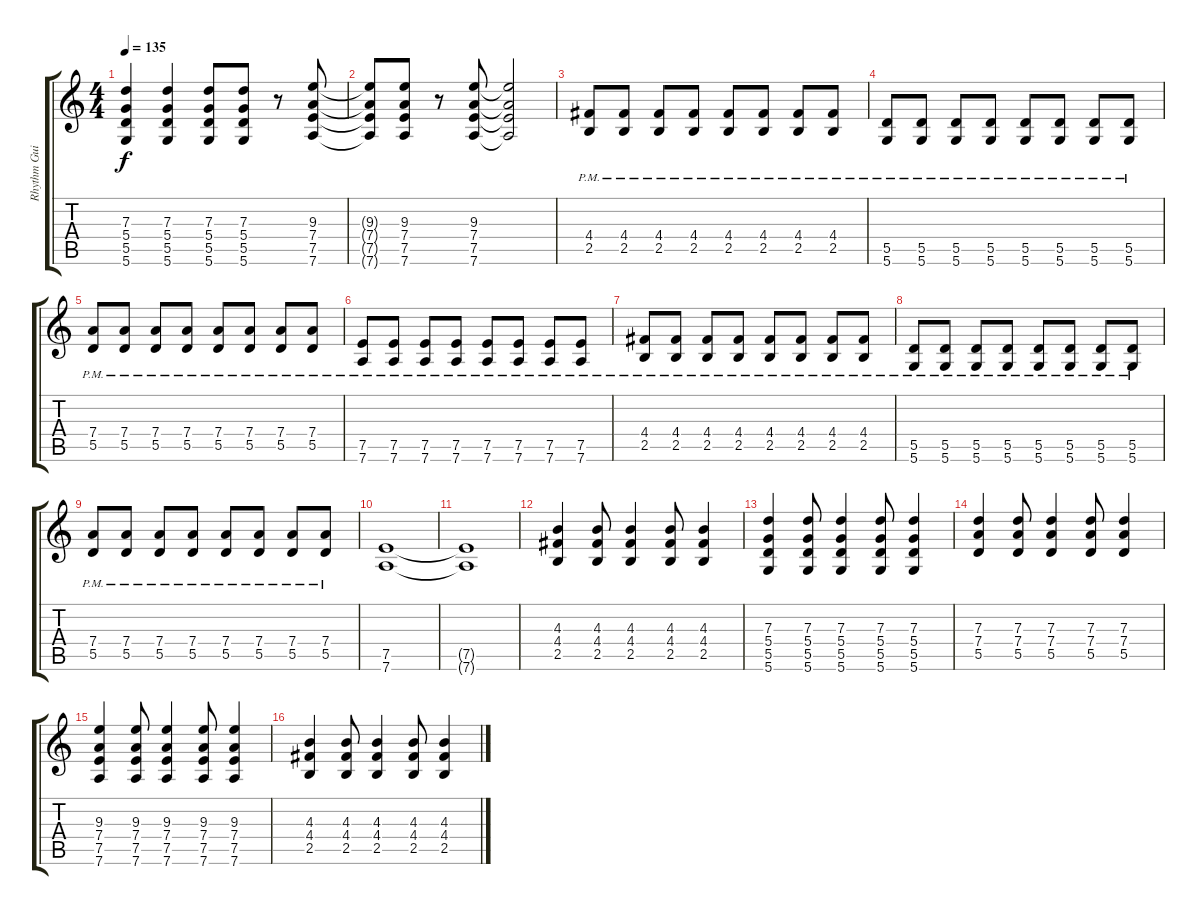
\track ("Rhythm Guitar II (Marek)" "Rhythm Gui") {instrument distortionguitar}
\staff {score tabs}
\tuning (E4 B3 G3 D3 A2 D2) {hide}
\ts (4 4)
\tempo 135
\clef g2
\ks c
(7.3 5.4 5.5 5.6).4{dy f} (7.3 5.4 5.5 5.6).4 (7.3 5.4 5.5 5.6).8 (7.3 5.4 5.5 5.6).8 r.8 (9.3 7.4 7.5 7.6).8 |
(9.3{t} 7.4{t} 7.5{t} 7.6{t}).8 (9.3 7.4 7.5 7.6).8 r.8 (9.3 7.4 7.5 7.6).8 (9.3{t} 7.4{t} 7.5{t} 7.6{t}).2 |
(4.4{pm} 2.5{pm}).8{instrument electricguitarmuted} (4.4{pm} 2.5{pm}).8 (4.4{pm} 2.5{pm}).8 (4.4{pm} 2.5{pm}).8 (4.4{pm} 2.5{pm}).8 (4.4{pm} 2.5{pm}).8 (4.4{pm} 2.5{pm}).8 (4.4{pm} 2.5{pm}).8 |
(5.5{pm} 5.6{pm}).8 (5.5{pm} 5.6{pm}).8 (5.5{pm} 5.6{pm}).8 (5.5{pm} 5.6{pm}).8 (5.5{pm} 5.6{pm}).8 (5.5{pm} 5.6{pm}).8 (5.5{pm} 5.6{pm}).8 (5.5{pm} 5.6{pm}).8 |
(7.4{pm} 5.5{pm}).8 (7.4{pm} 5.5{pm}).8 (7.4{pm} 5.5{pm}).8 (7.4{pm} 5.5{pm}).8 (7.4{pm} 5.5{pm}).8 (7.4{pm} 5.5{pm}).8 (7.4{pm} 5.5{pm}).8 (7.4{pm} 5.5{pm}).8 |
(7.5{pm} 7.6{pm}).8 (7.5{pm} 7.6{pm}).8 (7.5{pm} 7.6{pm}).8 (7.5{pm} 7.6{pm}).8 (7.5{pm} 7.6{pm}).8 (7.5{pm} 7.6{pm}).8 (7.5{pm} 7.6{pm}).8 (7.5{pm} 7.6{pm}).8 |
(4.4{pm} 2.5{pm}).8 (4.4{pm} 2.5{pm}).8 (4.4{pm} 2.5{pm}).8 (4.4{pm} 2.5{pm}).8 (4.4{pm} 2.5{pm}).8 (4.4{pm} 2.5{pm}).8 (4.4{pm} 2.5{pm}).8 (4.4{pm} 2.5{pm}).8 |
(5.5{pm} 5.6{pm}).8 (5.5{pm} 5.6{pm}).8 (5.5{pm} 5.6{pm}).8 (5.5{pm} 5.6{pm}).8 (5.5{pm} 5.6{pm}).8 (5.5{pm} 5.6{pm}).8 (5.5{pm} 5.6{pm}).8 (5.5{pm} 5.6{pm}).8 |
(7.4{pm} 5.5{pm}).8 (7.4{pm} 5.5{pm}).8 (7.4{pm} 5.5{pm}).8 (7.4{pm} 5.5{pm}).8 (7.4{pm} 5.5{pm}).8 (7.4{pm} 5.5{pm}).8 (7.4{pm} 5.5{pm}).8 (7.4{pm} 5.5{pm}).8 |
(7.5 7.6).1 |
(7.5{t} 7.6{t}).1 |
(4.3 4.4 2.5).4{volume 13 instrument distortionguitar} (4.3 4.4 2.5).8 (4.3 4.4 2.5).4 (4.3 4.4 2.5).8 (4.3 4.4 2.5).4 |
(7.3 5.4 5.5 5.6).4 (7.3 5.4 5.5 5.6).8 (7.3 5.4 5.5 5.6).4 (7.3 5.4 5.5 5.6).8 (7.3 5.4 5.5 5.6).4 |
(7.3 7.4 5.5).4 (7.3 7.4 5.5).8 (7.3 7.4 5.5).4 (7.3 7.4 5.5).8 (7.3 7.4 5.5).4 |
(9.3 7.4 7.5 7.6).4 (9.3 7.4 7.5 7.6).8 (9.3 7.4 7.5 7.6).4 (9.3 7.4 7.5 7.6).8 (9.3 7.4 7.5 7.6).4 |
(4.3 4.4 2.5).4 (4.3 4.4 2.5).8 (4.3 4.4 2.5).4 (4.3 4.4 2.5).8 (4.3 4.4 2.5).4
